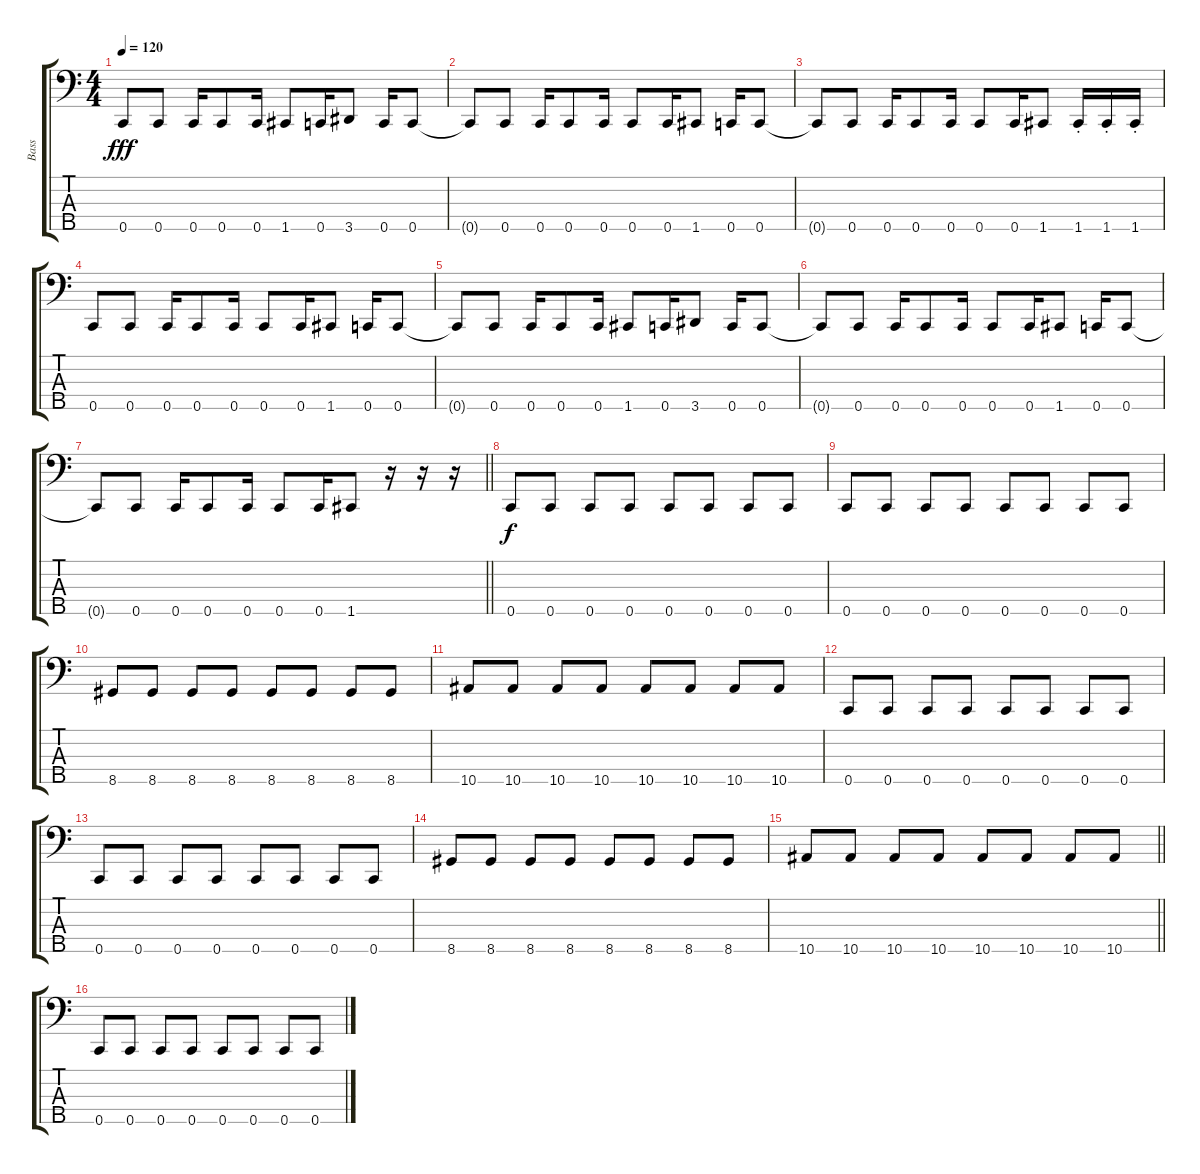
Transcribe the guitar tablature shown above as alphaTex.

\track ("Bass" "Bass") {instrument electricbasspick}
\staff {score tabs}
\tuning (Ab2 Eb2 Bb1 F1 C1) {hide}
\ts (4 4)
\tempo 120
\clef f4
\ks c
0.5{t}.8{dy fff} 0.5.8 0.5.16 0.5.8 0.5.16 1.5.8 0.5.16 3.5.8 0.5.16 0.5.8 |
0.5{t}.8 0.5.8 0.5.16 0.5.8 0.5.16 0.5.8 0.5.16 1.5.8 0.5.16 0.5.8 |
0.5{t}.8 0.5.8 0.5.16 0.5.8 0.5.16 0.5.8 0.5.16 1.5.8 1.5{st}.16 1.5{st}.16 1.5{st}.16 |
0.5.8 0.5.8 0.5.16 0.5.8 0.5.16 0.5.8 0.5.16 1.5.8 0.5.16 0.5.8 |
0.5{t}.8 0.5.8 0.5.16 0.5.8 0.5.16 1.5.8 0.5.16 3.5.8 0.5.16 0.5.8 |
0.5{t}.8 0.5.8 0.5.16 0.5.8 0.5.16 0.5.8 0.5.16 1.5.8 0.5.16 0.5.8 |
\barLineRight lightlight
0.5{t}.8 0.5.8 0.5.16 0.5.8 0.5.16 0.5.8 0.5.16 1.5.8 r.16 r.16 r.16 |
\section ("" " ")
0.5.8{dy f} 0.5.8 0.5.8 0.5.8 0.5.8 0.5.8 0.5.8 0.5.8 |
0.5.8 0.5.8 0.5.8 0.5.8 0.5.8 0.5.8 0.5.8 0.5.8 |
8.5.8 8.5.8 8.5.8 8.5.8 8.5.8 8.5.8 8.5.8 8.5.8 |
10.5.8 10.5.8 10.5.8 10.5.8 10.5.8 10.5.8 10.5.8 10.5.8 |
0.5.8 0.5.8 0.5.8 0.5.8 0.5.8 0.5.8 0.5.8 0.5.8 |
0.5.8 0.5.8 0.5.8 0.5.8 0.5.8 0.5.8 0.5.8 0.5.8 |
8.5.8 8.5.8 8.5.8 8.5.8 8.5.8 8.5.8 8.5.8 8.5.8 |
\barLineRight lightlight
10.5.8 10.5.8 10.5.8 10.5.8 10.5.8 10.5.8 10.5.8 10.5.8 |
\section ("" " ")
0.5.8 0.5.8 0.5.8 0.5.8 0.5.8 0.5.8 0.5.8 0.5.8
